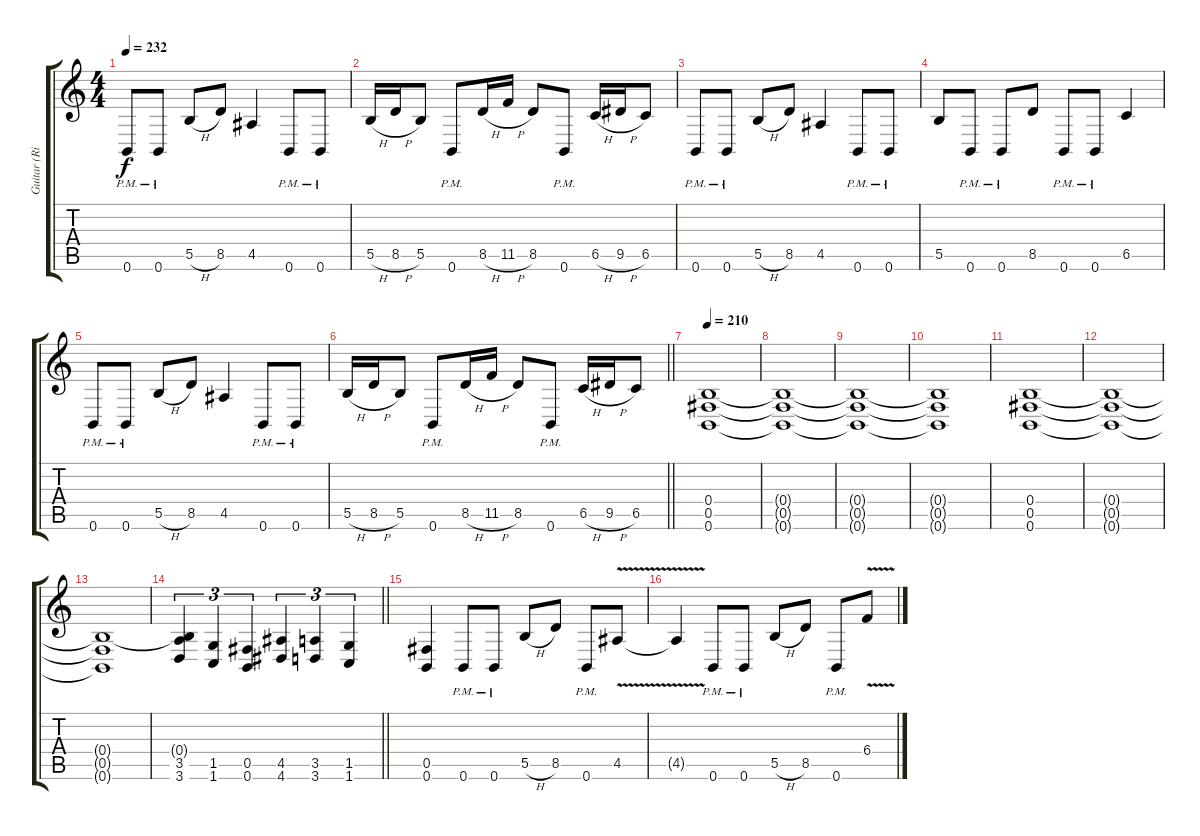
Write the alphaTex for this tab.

\track ("Guitar (Right)" "Guitar (Ri") {instrument distortionguitar}
\staff {score tabs}
\tuning (Db4 Ab3 E3 B2 Gb2 B1) {hide}
\ts (4 4)
\tempo 232
\clef g2
\ks c
0.6{pm}.8{dy f} 0.6{pm}.8 5.5{h}.8 8.5.8 4.5.4 0.6{pm}.8 0.6{pm}.8 |
5.5{h}.16 8.5{h}.16 5.5.8 0.6{pm}.8 8.5{h}.16 11.5{h}.16 8.5.8 0.6{pm}.8 6.5{h}.16 9.5{h}.16 6.5.8 |
0.6{pm}.8 0.6{pm}.8 5.5{h}.8 8.5.8 4.5.4 0.6{pm}.8 0.6{pm}.8 |
5.5.8 0.6{pm}.8 0.6{pm}.8 8.5.8 0.6{pm}.8 0.6{pm}.8 6.5.4 |
0.6{pm}.8 0.6{pm}.8 5.5{h}.8 8.5.8 4.5.4 0.6{pm}.8 0.6{pm}.8 |
\barLineRight lightlight
5.5{h}.16 8.5{h}.16 5.5.8 0.6{pm}.8 8.5{h}.16 11.5{h}.16 8.5.8 0.6{pm}.8 6.5{h}.16 9.5{h}.16 6.5.8 |
\tempo 210
(0.4 0.5 0.6).1 |
(0.4{t} 0.5{t} 0.6{t}).1 |
(0.4{t} 0.5{t} 0.6{t}).1 |
(0.4{t} 0.5{t} 0.6{t}).1 |
(0.4 0.5 0.6).1 |
(0.4{t} 0.5{t} 0.6{t}).1 |
(0.4{t} 0.5{t} 0.6{t}).1 |
\barLineRight lightlight
(0.4{t} 3.5 3.6).4{tu (3 2)} (1.5 1.6).4{tu (3 2)} (0.5 0.6).4{tu (3 2)} (4.5 4.6).4{tu (3 2)} (3.5 3.6).4{tu (3 2)} (1.5 1.6).4{tu (3 2)} |
(0.5 0.6).4 0.6{pm}.8 0.6{pm}.8 5.5{h}.8 8.5.8 0.6{pm}.8 4.5{v}.8 |
4.5{t}.4 0.6{pm}.8 0.6{pm}.8 5.5{h}.8 8.5.8 0.6{pm}.8 6.4{v}.8
